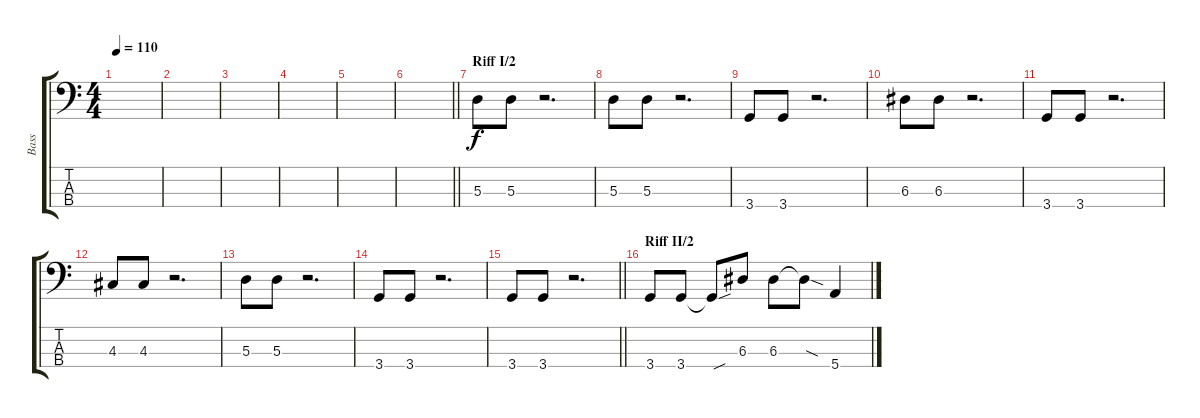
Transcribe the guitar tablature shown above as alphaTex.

\track ("Bass" "Bass") {instrument electricbasspick}
\staff {score tabs}
\tuning (G2 D2 A1 E1) {hide}
\ts (4 4)
\tempo 110
\clef f4
\ks c
|
|
|
|
|
\barLineRight lightlight
|
\section ("" "Riff I/2")
5.3.8 5.3.8 r.2{d} |
5.3.8 5.3.8 r.2{d} |
3.4.8 3.4.8 r.2{d} |
6.3.8 6.3.8 r.2{d} |
3.4.8 3.4.8 r.2{d} |
4.3.8 4.3.8 r.2{d} |
5.3.8 5.3.8 r.2{d} |
3.4.8 3.4.8 r.2{d} |
\barLineRight lightlight
3.4.8 3.4.8 r.2{d} |
\section ("" "Riff II/2")
3.4.8 3.4.8 3.4{sou t}.8 6.3.8 6.3.8 6.3{sod t}.8 5.4.4
